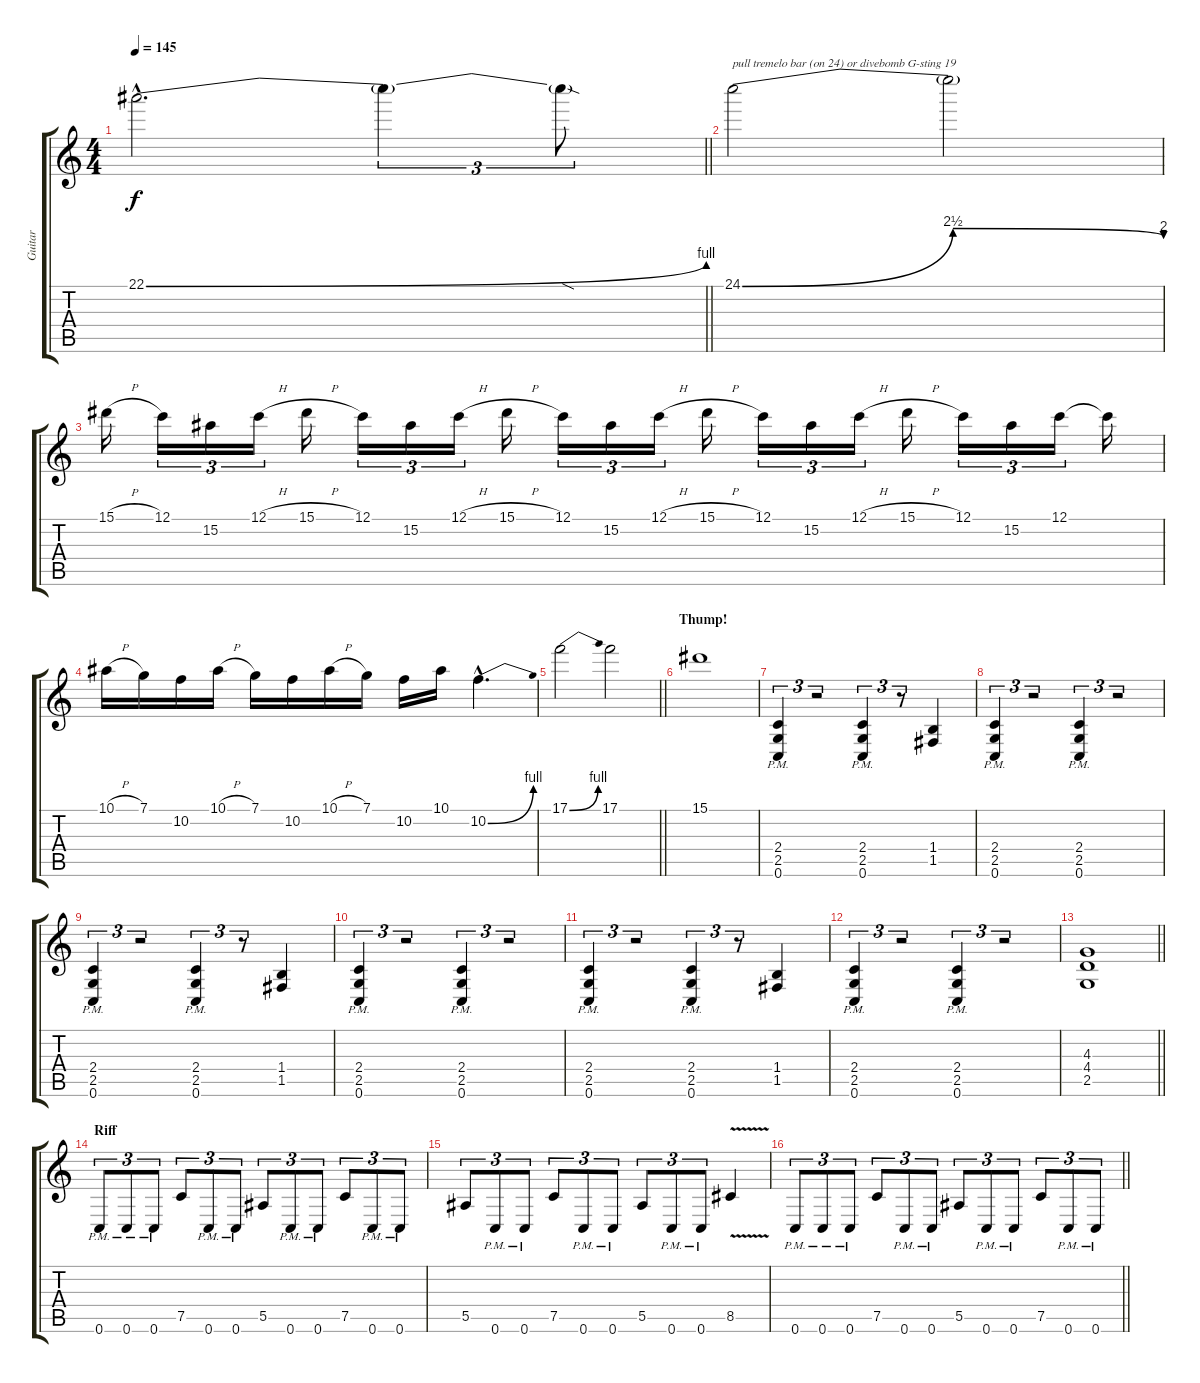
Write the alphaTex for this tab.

\track ("Guitar" "Guitar") {instrument distortionguitar}
\staff {score tabs}
\tuning (C4 G3 Eb3 Bb2 F2 C2) {hide}
\ts (4 4)
\tempo 145
\clef g2
\barLineRight lightlight
\ks c
22.1{be (bend 0 0 60 4) hac}.2{d dy f} 22.1{t}.4{tu (3 2)} 22.1{sod t}.8{tu (3 2)} |
\section ("" "")
24.1{be (bendrelease 0 0 5 10 30 10 60 8)}.2{txt "pull tremelo bar (on 24) or divebomb G-sting 19"} 24.1{t}.2 |
15.1{h}.16 12.1.16{tu (3 2)} 15.2.16{tu (3 2)} 12.1{h}.16{tu (3 2)} 15.1{h}.16 12.1.16{tu (3 2)} 15.2.16{tu (3 2)} 12.1{h}.16{tu (3 2)} 15.1{h}.16 12.1.16{tu (3 2)} 15.2.16{tu (3 2)} 12.1{h}.16{tu (3 2)} 15.1{h}.16 12.1.16{tu (3 2)} 15.2.16{tu (3 2)} 12.1{h}.16{tu (3 2)} 15.1{h}.16 12.1.16{tu (3 2)} 15.2.16{tu (3 2)} 12.1.16{tu (3 2)} 12.1{t}.16 |
10.1{h}.16 7.1.16 10.2.16 10.1{h}.16 7.1.16 10.2.16 10.1{h}.16 7.1.16 10.2.16 10.1.16 10.2{be (bend 0 0 60 4) hac}.4{d} |
\barLineRight lightlight
17.1{be (bend 0 0 60 4)}.2 17.1.2 |
\section ("" "Thump!")
15.1.1 |
(2.4{pm} 2.5{pm} 0.6{pm}).4{tu (3 2)} r.2{tu (3 2)} (2.4{pm} 2.5{pm} 0.6{pm}).4{tu (3 2)} r.8{tu (3 2)} (1.4 1.5).4 |
(2.4{pm} 2.5{pm} 0.6{pm}).4{tu (3 2)} r.2{tu (3 2)} (2.4{pm} 2.5{pm} 0.6{pm}).4{tu (3 2)} r.2{tu (3 2)} |
(2.4{pm} 2.5{pm} 0.6{pm}).4{tu (3 2)} r.2{tu (3 2)} (2.4{pm} 2.5{pm} 0.6{pm}).4{tu (3 2)} r.8{tu (3 2)} (1.4 1.5).4 |
(2.4{pm} 2.5{pm} 0.6{pm}).4{tu (3 2)} r.2{tu (3 2)} (2.4{pm} 2.5{pm} 0.6{pm}).4{tu (3 2)} r.2{tu (3 2)} |
(2.4{pm} 2.5{pm} 0.6{pm}).4{tu (3 2)} r.2{tu (3 2)} (2.4{pm} 2.5{pm} 0.6{pm}).4{tu (3 2)} r.8{tu (3 2)} (1.4 1.5).4 |
(2.4{pm} 2.5{pm} 0.6{pm}).4{tu (3 2)} r.2{tu (3 2)} (2.4{pm} 2.5{pm} 0.6{pm}).4{tu (3 2)} r.2{tu (3 2)} |
\barLineRight lightlight
(4.3 4.4 2.5).1 |
\section ("" "Riff")
0.6{pm}.8{tu (3 2)} 0.6{pm}.8{tu (3 2)} 0.6{pm}.8{tu (3 2)} 7.5.8{tu (3 2)} 0.6{pm}.8{tu (3 2)} 0.6{pm}.8{tu (3 2)} 5.5.8{tu (3 2)} 0.6{pm}.8{tu (3 2)} 0.6{pm}.8{tu (3 2)} 7.5.8{tu (3 2)} 0.6{pm}.8{tu (3 2)} 0.6{pm}.8{tu (3 2)} |
5.5.8{tu (3 2)} 0.6{pm}.8{tu (3 2)} 0.6{pm}.8{tu (3 2)} 7.5.8{tu (3 2)} 0.6{pm}.8{tu (3 2)} 0.6{pm}.8{tu (3 2)} 5.5.8{tu (3 2)} 0.6{pm}.8{tu (3 2)} 0.6{pm}.8{tu (3 2)} 8.5{v}.4 |
\barLineRight lightlight
0.6{pm}.8{tu (3 2)} 0.6{pm}.8{tu (3 2)} 0.6{pm}.8{tu (3 2)} 7.5.8{tu (3 2)} 0.6{pm}.8{tu (3 2)} 0.6{pm}.8{tu (3 2)} 5.5.8{tu (3 2)} 0.6{pm}.8{tu (3 2)} 0.6{pm}.8{tu (3 2)} 7.5.8{tu (3 2)} 0.6{pm}.8{tu (3 2)} 0.6{pm}.8{tu (3 2)}
